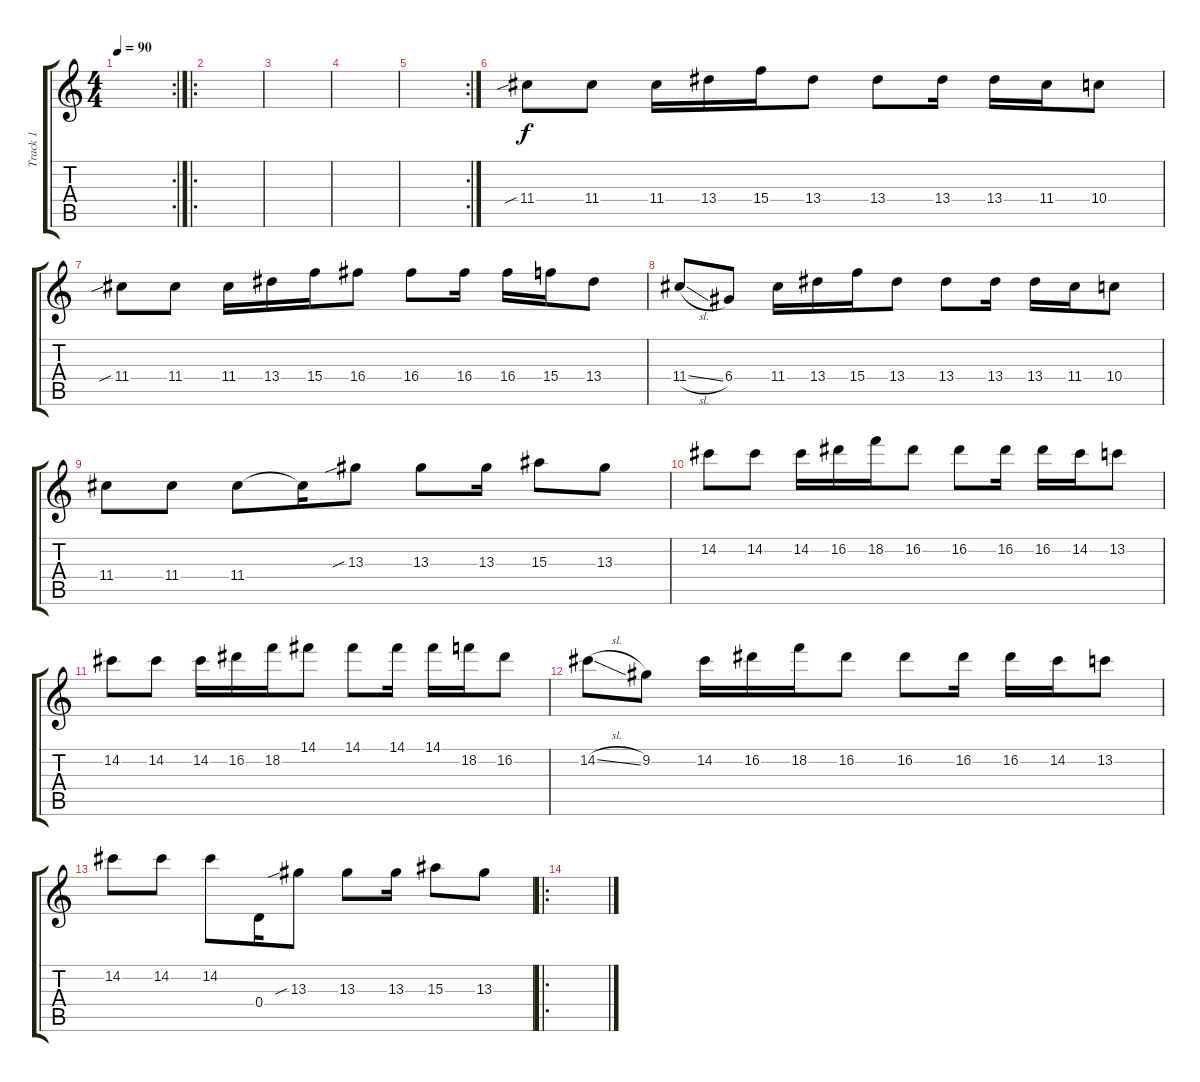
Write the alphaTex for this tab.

\track ("Track 1" "Track 1") {instrument electricguitarclean}
\staff {score tabs}
\tuning (E4 B3 G3 D3 A2 E2) {hide}
\rc 2
\ts (4 4)
\tempo 90
\clef g2
\ks c
|
\ro
|
|
|
\rc 2
|
11.4{sib}.8{instrument distortionguitar} 11.4.8 11.4.16 13.4.16 15.4.16 13.4.8 13.4.8 13.4.16 13.4.16 11.4.16 10.4.8 |
11.4{sib}.8{instrument distortionguitar} 11.4.8 11.4.16 13.4.16 15.4.16 16.4.8 16.4.8 16.4.16 16.4.16 15.4.16 13.4.8 |
11.4{sl}.8 6.4.8 11.4.16 13.4.16 15.4.16 13.4.8 13.4.8 13.4.16 13.4.16 11.4.16 10.4.8 |
11.4.8 11.4.8 11.4.8 11.4{t}.16 13.3{sib}.8 13.3.8 13.3.16 15.3.8 13.3.8 |
14.2.8{instrument distortionguitar} 14.2.8 14.2.16 16.2.16 18.2.16 16.2.8 16.2.8 16.2.16 16.2.16 14.2.16 13.2.8 |
14.2.8{instrument distortionguitar} 14.2.8 14.2.16 16.2.16 18.2.16 14.1.8 14.1.8 14.1.16 14.1.16 18.2.16 16.2.8 |
14.2{sl}.8 9.2.8 14.2.16 16.2.16 18.2.16 16.2.8 16.2.8 16.2.16 16.2.16 14.2.16 13.2.8 |
14.2.8 14.2.8 14.2.8 0.4.16 13.3{sib}.8 13.3.8 13.3.16 15.3.8 13.3.8 |
\ro
